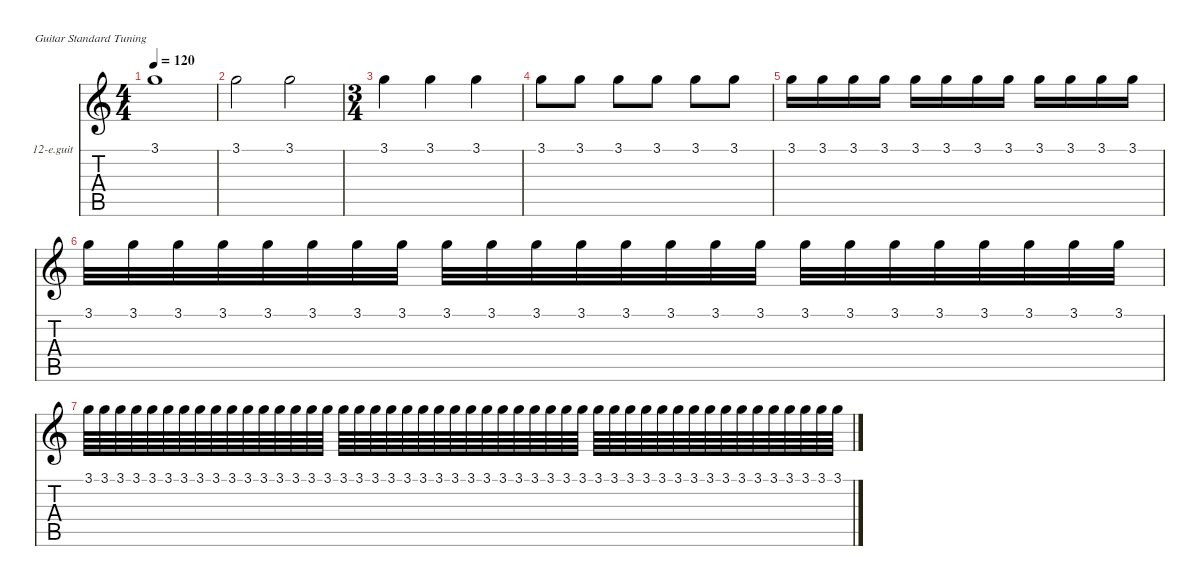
\defaultSystemsLayout 4
\hideDynamics
\bracketExtendMode nobrackets
\firstSystemTrackNameOrientation horizontal
\otherSystemsTrackNameOrientation horizontal
\track ("12 St. Electric Guitar" "12-e.guit") {defaultSystemsLayout 4 instrument electricguitarclean}
\staff {score tabs}
\tuning (E4 B3 G3 D3 A2 E2)
\ts (4 4)
\tempo 120
\clef g2
\ks c
3.1.1{dy mf instrument electricguitarclean} |
3.1.2 3.1.2 |
\ts (3 4)
\beaming (8 2 2 2)
3.1.4 3.1.4 3.1.4 |
3.1.8 3.1.8 3.1.8 3.1.8 3.1.8 3.1.8 |
3.1.16 3.1.16 3.1.16 3.1.16 3.1.16 3.1.16 3.1.16 3.1.16 3.1.16 3.1.16 3.1.16 3.1.16 |
3.1.32 3.1.32 3.1.32 3.1.32 3.1.32 3.1.32 3.1.32 3.1.32 3.1.32 3.1.32 3.1.32 3.1.32 3.1.32 3.1.32 3.1.32 3.1.32 3.1.32 3.1.32 3.1.32 3.1.32 3.1.32 3.1.32 3.1.32 3.1.32 |
3.1.64 3.1.64 3.1.64 3.1.64 3.1.64 3.1.64 3.1.64 3.1.64 3.1.64 3.1.64 3.1.64 3.1.64 3.1.64 3.1.64 3.1.64 3.1.64 3.1.64 3.1.64 3.1.64 3.1.64 3.1.64 3.1.64 3.1.64 3.1.64 3.1.64 3.1.64 3.1.64 3.1.64 3.1.64 3.1.64 3.1.64 3.1.64 3.1.64 3.1.64 3.1.64 3.1.64 3.1.64 3.1.64 3.1.64 3.1.64 3.1.64 3.1.64 3.1.64 3.1.64 3.1.64 3.1.64 3.1.64 3.1.64
